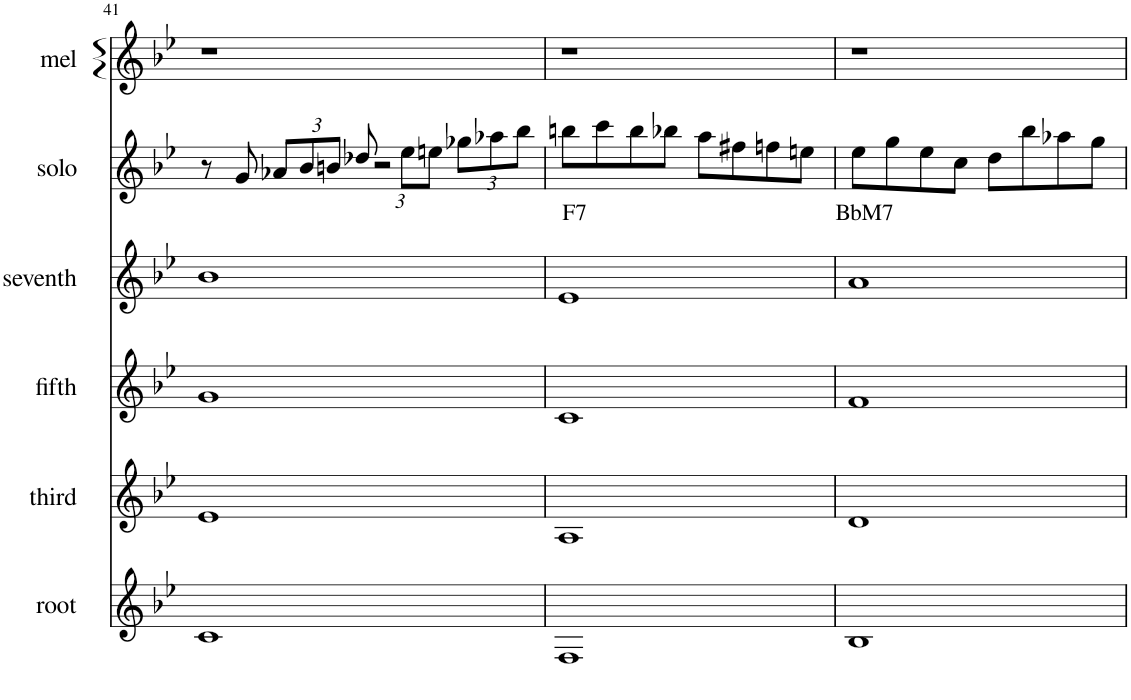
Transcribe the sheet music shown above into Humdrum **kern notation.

**kern	**kern	**kern	**kern	**kern	**text	**kern
*part6	*part5	*part4	*part3	*part2	*part2	*part1
*staff6	*staff5	*staff4	*staff3	*staff2	*staff2	*staff1
*I"root	*I"third	*I"fifth	*I"seventh	*I"solo	*	*I"mel
*I'root	*I'third	*I'fifth	*I'seventh	*I'solo	*	*I'mel
!!LO:PB:g=z
*clefG2	*clefG2	*clefG2	*clefG2	*clefG2	*	*clefG2
*k[b-e-]	*k[b-e-]	*k[b-e-]	*k[b-e-]	*k[b-e-]	*	*k[b-e-]
*M4/4	*M4/4	*M4/4	*M4/4	*M4/4	*	*M4/4
=41	=41	=41	=41	=41	=41	=41
1c	1e-	1g	1b-	8r	.	1r
.	.	.	.	8g/	.	.
*	*	*	*	*Xbrackettup	*	*
.	.	.	.	12a-X/L	.	.
.	.	.	.	12b-/	.	.
.	.	.	.	12bn/J	.	.
.	.	.	.	12dd-X/	.	.
.	.	.	.	2r	.	.
2ryy	2ryy	2ryy	2ryy	.	.	2ryy
.	.	.	.	12ee-\L	.	.
.	.	.	.	12een\J	.	.
.	.	.	.	12gg-X\L	.	.
.	.	.	.	12aa-X\	.	.
.	.	.	.	12bb-\J	.	.
=42	=42	=42	=42	=42	=42	=42
!	!	!	!	!	!LO:LY:b	!
1F	1A	1c	1e-	8bbn\L	F7	1r
.	.	.	.	8ccc\	.	.
.	.	.	.	8bb\	.	.
.	.	.	.	8bb-X\J	.	.
.	.	.	.	8aa\L	.	.
.	.	.	.	8ff#X\	.	.
.	.	.	.	8ffn\	.	.
.	.	.	.	8een\J	.	.
=43	=43	=43	=43	=43	=43	=43
!	!	!	!	!	!LO:LY:b	!
1B-	1d	1f	1a	8ee-\L	BbM7	1r
.	.	.	.	8gg\	.	.
.	.	.	.	8ee-\	.	.
.	.	.	.	8cc\J	.	.
.	.	.	.	8dd\L	.	.
.	.	.	.	8bb-\	.	.
.	.	.	.	8aa-X\	.	.
.	.	.	.	8gg\J	.	.
=	=	=	=	=	=	=
*-	*-	*-	*-	*-	*-	*-
